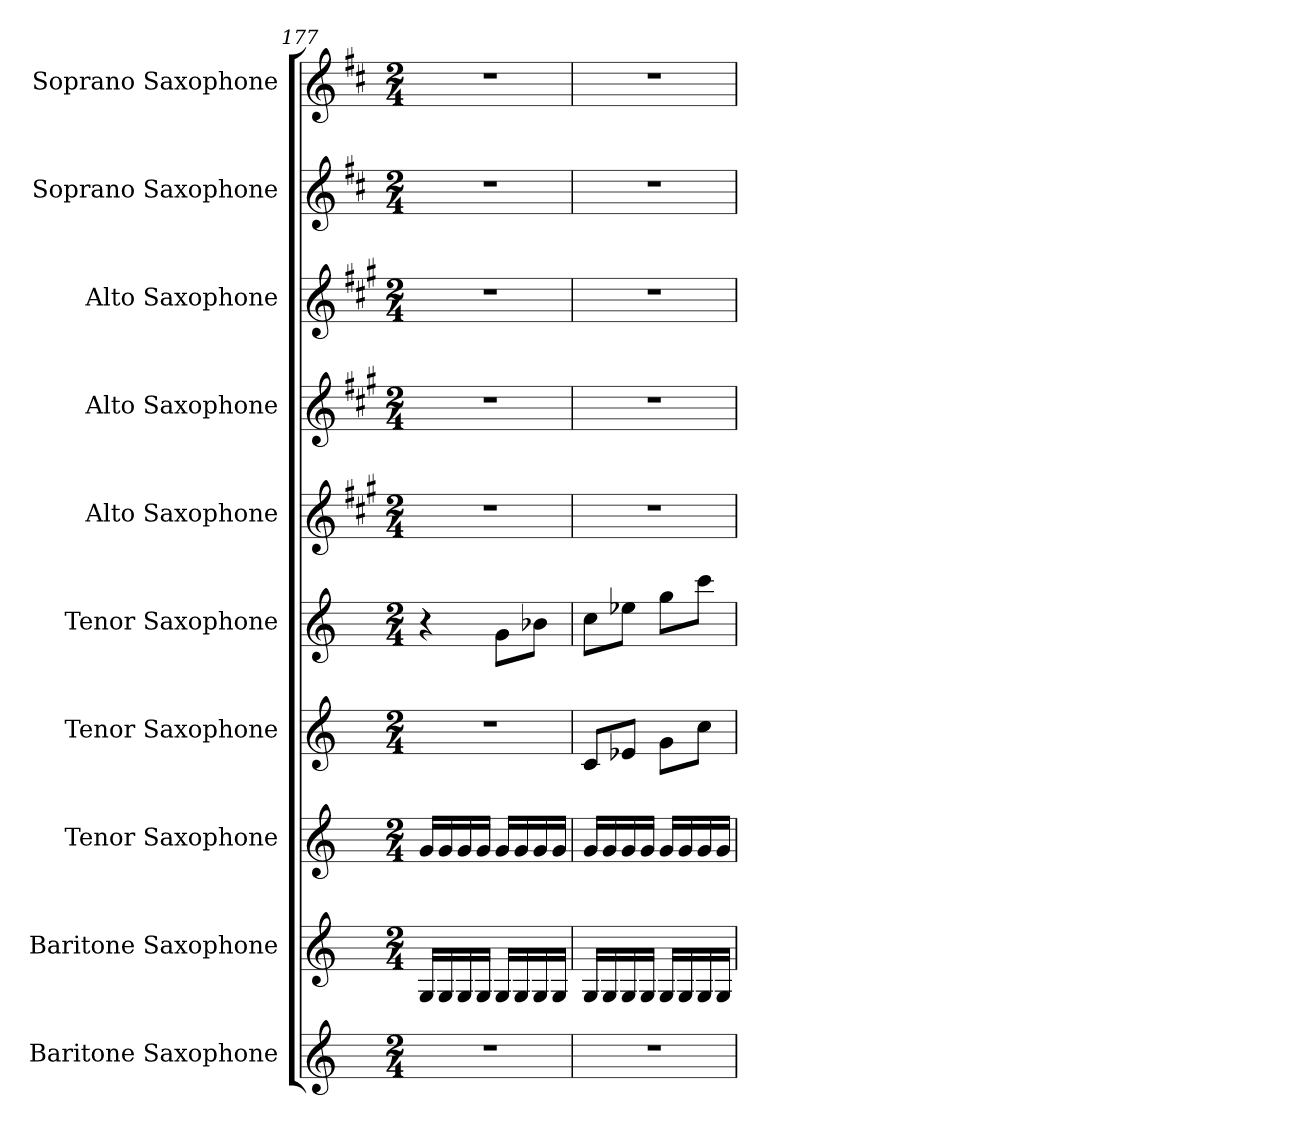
**kern	**kern	**kern	**kern	**kern	**kern	**kern	**kern	**kern	**kern
*part10	*part9	*part8	*part7	*part6	*part5	*part4	*part3	*part2	*part1
*staff10	*staff9	*staff8	*staff7	*staff6	*staff5	*staff4	*staff3	*staff2	*staff1
*I"Baritone Saxophone	*I"Baritone Saxophone	*I"Tenor Saxophone	*I"Tenor Saxophone	*I"Tenor Saxophone	*I"Alto Saxophone	*I"Alto Saxophone	*I"Alto Saxophone	*I"Soprano Saxophone	*I"Soprano Saxophone
*I'Bar. Sax.	*I'Bar. Sax.	*I'T. Sax.	*I'T. Sax.	*I'T. Sax.	*I'A. Sax.	*I'A. Sax.	*I'A. Sax.	*I'S. Sax.	*I'S. Sax.
*clefG2	*clefG2	*clefG2	*clefG2	*clefG2	*clefG2	*clefG2	*clefG2	*clefG2	*clefG2
*ITrd12c21	*ITrd12c21	*ITrd8c14	*ITrd8c14	*ITrd8c14	*ITrd5c9	*ITrd5c9	*ITrd5c9	*ITrd1c2	*ITrd1c2
*k[]	*k[]	*k[]	*k[]	*k[]	*k[]	*k[]	*k[]	*k[]	*k[]
*M2/4	*M2/4	*M2/4	*M2/4	*M2/4	*M2/4	*M2/4	*M2/4	*M2/4	*M2/4
=177	=177	=177	=177	=177	=177	=177	=177	=177	=177
2r	16GG/LL	16G/LL	2r	4r	2r	2r	2r	2r	2r
.	16GG/	16G/	.	.	.	.	.	.	.
.	16GG/	16G/	.	.	.	.	.	.	.
.	16GG/JJ	16G/JJ	.	.	.	.	.	.	.
.	16GG/LL	16G/LL	.	8G\L	.	.	.	.	.
.	16GG/	16G/	.	.	.	.	.	.	.
.	16GG/	16G/	.	8B-X\J	.	.	.	.	.
.	16GG/JJ	16G/JJ	.	.	.	.	.	.	.
=178	=178	=178	=178	=178	=178	=178	=178	=178	=178
2r	16GG/LL	16G/LL	8C/L	8c\L	2r	2r	2r	2r	2r
.	16GG/	16G/	.	.	.	.	.	.	.
.	16GG/	16G/	8E-X/J	8e-X\J	.	.	.	.	.
.	16GG/JJ	16G/JJ	.	.	.	.	.	.	.
.	16GG/LL	16G/LL	8G\L	8g\L	.	.	.	.	.
.	16GG/	16G/	.	.	.	.	.	.	.
.	16GG/	16G/	8c\J	8cc\J	.	.	.	.	.
.	16GG/JJ	16G/JJ	.	.	.	.	.	.	.
=	=	=	=	=	=	=	=	=	=
*-	*-	*-	*-	*-	*-	*-	*-	*-	*-
